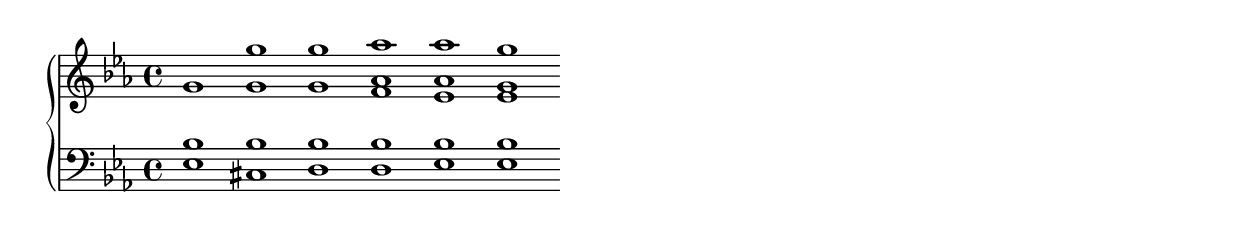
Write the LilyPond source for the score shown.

\version "2.18.2"
\header {
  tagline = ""
}

\score {

\new GrandStaff <<

\new Staff \absolute {
  \key ees \major
  \clef treble

  \omit TimeSignature
  \cadenzaOn

  g'1

  <g' g''>

  <g' g''>

  <f' aes' aes''>

  <ees' aes' aes''>

  <ees' g' g''>
}

\new Staff \absolute {
  \key ees \major
  \clef bass

  \omit TimeSignature
  \cadenzaOn

  <ees bes>1

  <cis bes>

  <d bes>

  <d bes>

  <ees bes>

  <ees bes>
}

>>


\layout {
    %  ragged-last = ##t
    %  line-width = 150\mm
    indent = 0\mm
}

%\midi {
%     \tempo 4 = 130
%}

} %score

